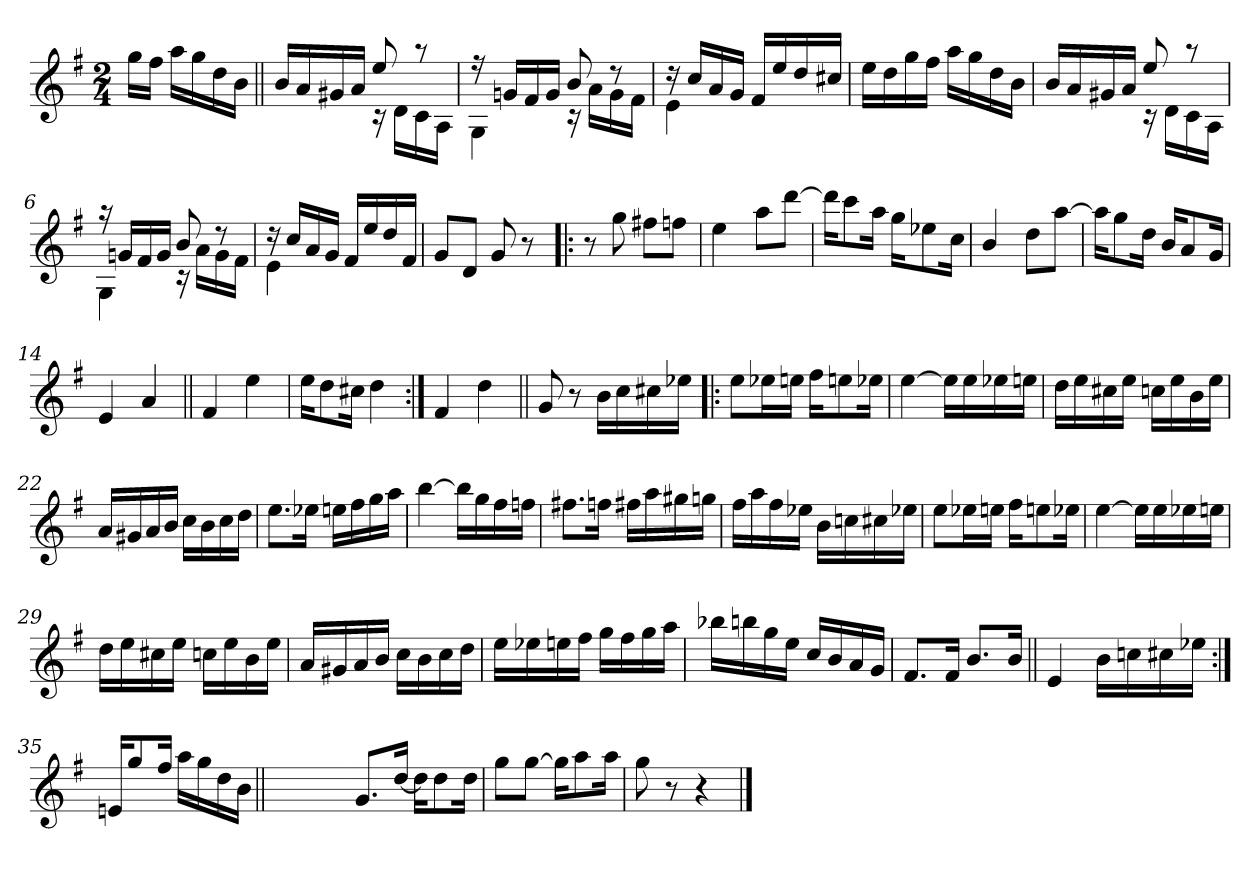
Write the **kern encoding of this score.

**kern
*part1
*staff1
*clefG2
*k[f#]
*G:
*M2/4
=
16gg\LL
16ff#\JJ
16aa\LL
16gg\
16dd\
16b\JJ
=1||
*^
16b/LL	4ryy
16a/	.
16g#X/	.
16a/JJ	.
8ee/	16rc
.	16d\LL
8rgg	16c\
.	16A\JJ
=2	=2
16rff	4G\
16gn/LL	.
16f#/	.
16g/JJ	.
8b/	16rc
.	16a\LL
8rdd	16g\
.	16f#\JJ
=3	=3
16rdd	4e\
16cc/LL	.
16a/	.
16g/JJ	.
16f#/LL	4ryy
16ee/	.
16dd/	.
16cc#X/JJ	.
*v	*v
!!LO:LB:g=z
=4
16ee\LL
16dd\
16gg\
16ff#\JJ
16aa\LL
16gg\
16dd\
16b\JJ
=5
*^
16b/LL	4ryy
16a/	.
16g#X/	.
16a/JJ	.
8ee/	16rc
.	16d\LL
8rgg	16c\
.	16A\JJ
=6	=6
16rgg	4G\
16gn/LL	.
16f#/	.
16g/JJ	.
8b/	16rB
.	16a\LL
8rdd	16g\
.	16f#\JJ
=7	=7
16rdd	4e\
16cc/LL	.
16a/	.
16g/JJ	.
16f#/LL	4ryy
16ee/	.
16dd/	.
16f#/JJ	.
*v	*v
!!LO:LB:g=z
=8
8g/L
8d/J
8g/
8r
=9!|:
8r
8gg\
8ff#X\L
8ffn\J
=10
4ee\
8aa\L
[8ddd\J
=11
16ddd\KL]
8ccc\
16aa\Jk
16gg\KL
8ee-X\
16cc\Jk
=12
4b/
8dd\L
[8aa\J
!!LO:LB:g=z
=13
16aa\KL]
8gg\
16dd\Jk
16b/KL
8a/
16g/Jk
=14
4e/
4a/
=15||
4f#/
4ee\
=16
16ee\KL
8dd\
16cc#X\Jk
4dd\
=17:|!
4f#/
4dd\
!!LO:LB:g=z
=18||
8g/
8r
16b\LL
16cc\
16cc#X\
16ee-X\JJ
=19!|:
8ee\L
16ee-X\L
16een\JJ
16ff#\KL
8een\
16ee-X\Jk
=20
[4ee\
16ee\LL]
16ee\
16ee-X\
16een\JJ
=21
16dd\LL
16ee\
16cc#X\
16ee\JJ
16ccn\LL
16ee\
16b\
16ee\JJ
=22
16a/LL
16g#X/
16a/
16b/JJ
16cc\LL
16b\
16cc\
16dd\JJ
!!LO:LB:g=z
=23
8.ee\L
16ee-X\Jk
16een\LL
16ff#\
16gg\
16aa\JJ
=24
[4bb\
16bb\LL]
16gg\
16ff#\
16ffn\JJ
=25
8.ff#X\L
16ffn\Jk
16ff#X\LL
16aa\
16gg#X\
16ggn\JJ
=26
16ff#\LL
16aa\
16ff#\
16ee-X\JJ
16b\LL
16ccn\
16cc#X\
16ee-X\JJ
=27
8ee\L
16ee-X\L
16een\JJ
16ff#\KL
8een\
16ee-X\Jk
!!LO:LB:g=z
=28
[4ee\
16ee\LL]
16ee\
16ee-X\
16een\JJ
=29
16dd\LL
16ee\
16cc#X\
16ee\JJ
16ccn\LL
16ee\
16b\
16ee\JJ
=30
16a/LL
16g#X/
16a/
16b/JJ
16cc\LL
16b\
16cc\
16dd\JJ
=31
16ee\LL
16ee-X\
16een\
16ff#\JJ
16gg\LL
16ff#\
16gg\
16aa\JJ
!!LO:LB:g=z
=32
16bb-X\LL
16bbn\
16gg\
16ee\JJ
16cc/LL
16b/
16a/
16g/JJ
=33
8.f#/L
16f#/Jk
8.b/L
16b/Jk
=34||
4e/
16b\LL
16ccn\
16cc#X\
16ee-X\JJ
=35:|!
16en/KL
8gg/
16ff#/Jk
16aa\LL
16gg\
16dd\
16b\JJ
=35X351||
2ryy
!!LO:LB:g=z
=36-
8.g/L
[16dd/Jk
16dd\KL]
8dd\
16dd\Jk
=37
8gg\L
[8gg\J
16gg\KL]
8aa\
16aa\Jk
=38
8gg\
8r
4r
==
*-
